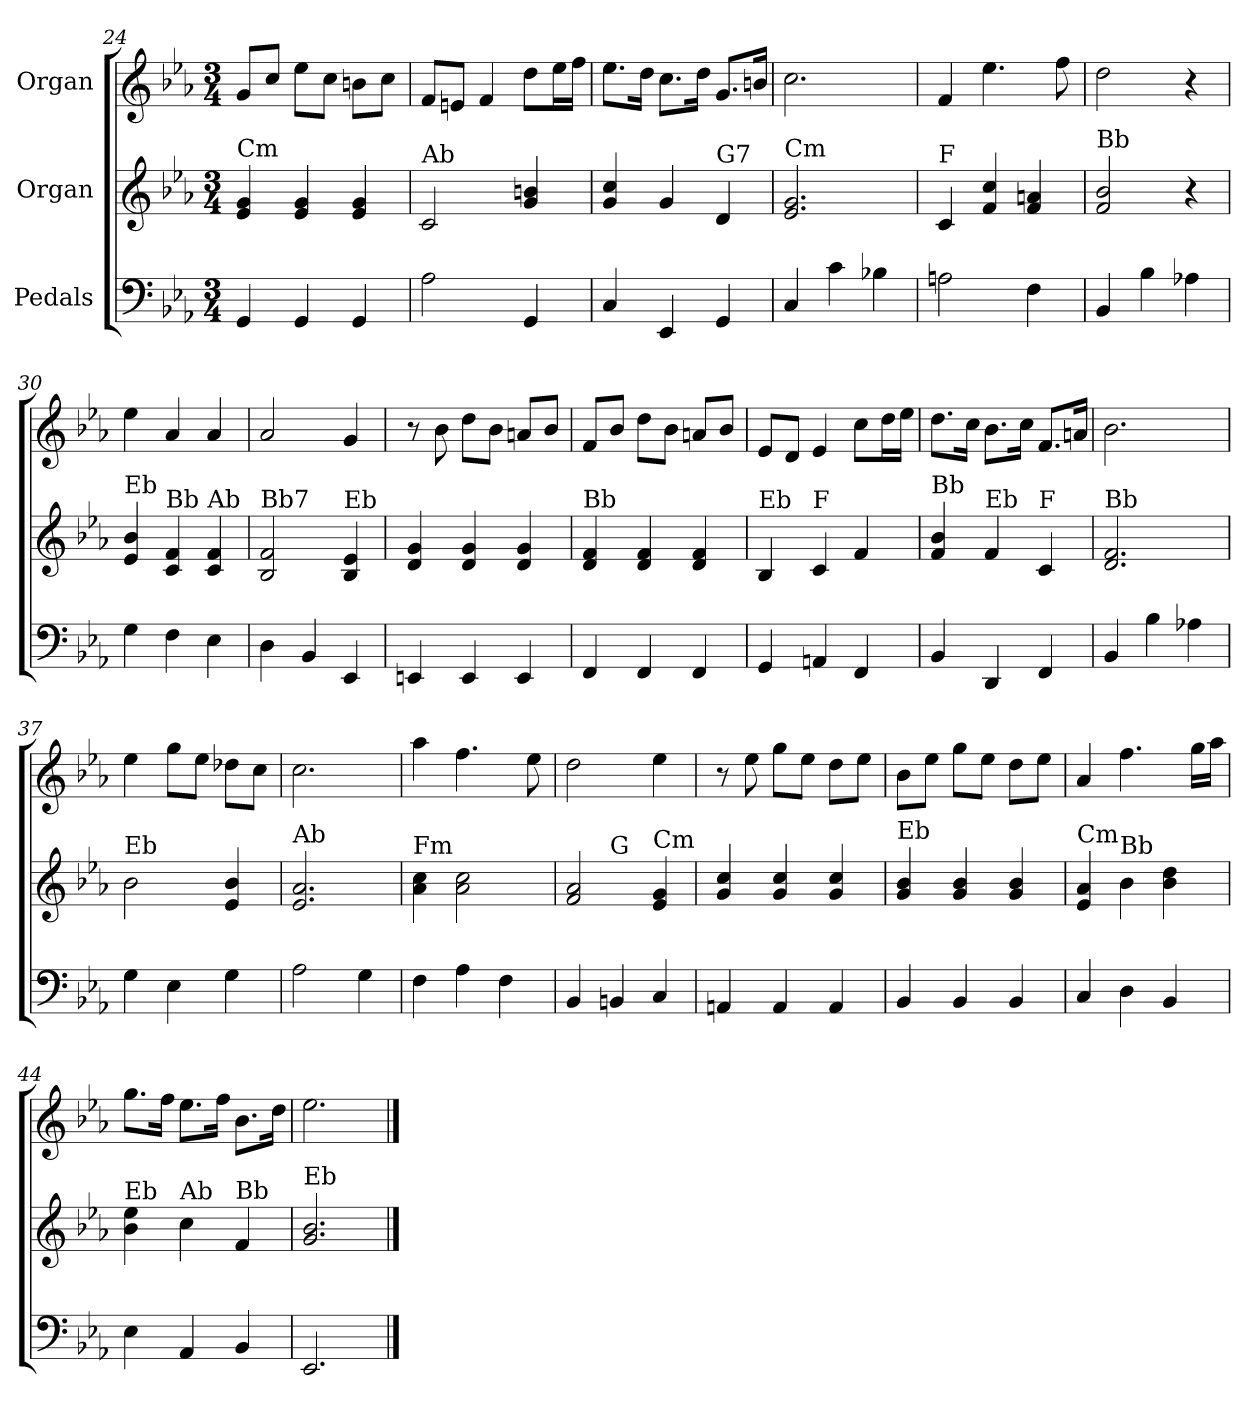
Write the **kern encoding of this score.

**kern	**kern	**kern
*part3	*part2	*part1
*staff3	*staff2	*staff1
*I"Pedals	*I"Organ	*I"Organ
!!LO:PB:g=z
*clefF4	*clefG2	*clefG2
*k[b-e-a-]	*k[b-e-a-]	*k[b-e-a-]
*M3/4	*M3/4	*M3/4
=24	=24	=24
!	!LO:TX:a:t=Cm	!
4GG/	4e-/ 4g/	8g/L
.	.	8cc/J
4GG/	4e-/ 4g/	8ee-\L
.	.	8cc\J
4GG/	4e-/ 4g/	8bn\L
.	.	8cc\J
=25	=25	=25
!	!LO:TX:a:t=Ab	!
2A-\	2c/	8f/L
.	.	8en/J
.	.	4f/
4GG/	4g/ 4bn/	8dd\L
.	.	16ee-\L
.	.	16ff\JJ
=26	=26	=26
4C/	4g/ 4cc/	8.ee-\L
.	.	16dd\Jk
4EE-/	4g/	8.cc\L
.	.	16dd\Jk
!	!LO:TX:a:t=G7	!
4GG/	4d/	8.g/L
.	.	16bn/Jk
=27	=27	=27
!	!LO:TX:a:t=Cm	!
4C/	2.e-/ 2.g/	2.cc\
4c\	.	.
4B-X\	.	.
=28	=28	=28
!	!LO:TX:a:t=F	!
2An\	4c/	4f/
.	4f/ 4cc/	4.ee-\
4F\	4f/ 4an/	.
.	.	8ff\
=29	=29	=29
!	!LO:TX:a:t=Bb	!
4BB-/	2f/ 2b-/	2dd\
4B-\	.	.
4A-X\	4r	4r
=30	=30	=30
!	!LO:TX:a:t=Eb	!
4G\	4e-/ 4b-/	4ee-\
!	!LO:TX:a:t=Bb	!
4F\	4c/ 4f/	4a-/
!	!LO:TX:a:t=Ab	!
4E-\	4c/ 4f/	4a-/
=31	=31	=31
!	!LO:TX:a:t=Bb7	!
4D\	2B-/ 2f/	2a-/
4BB-/	.	.
!	!LO:TX:a:t=Eb	!
4EE-/	4B-/ 4e-/	4g/
!!LO:LB:g=z
=32	=32	=32
4EEn/	4d/ 4g/	8r
.	.	8b-\
4EE/	4d/ 4g/	8dd\L
.	.	8b-\J
4EE/	4d/ 4g/	8an/L
.	.	8b-/J
=33	=33	=33
!	!LO:TX:a:t=Bb	!
4FF/	4d/ 4f/	8f/L
.	.	8b-/J
4FF/	4d/ 4f/	8dd\L
.	.	8b-\J
4FF/	4d/ 4f/	8an/L
.	.	8b-/J
=34	=34	=34
!	!LO:TX:a:t=Eb	!
4GG/	4B-/	8e-/L
.	.	8d/J
!	!LO:TX:a:t=F	!
4AAn/	4c/	4e-/
4FF/	4f/	8cc\L
.	.	16dd\L
.	.	16ee-\JJ
=35	=35	=35
!	!LO:TX:a:t=Bb	!
4BB-/	4f/ 4b-/	8.dd\L
.	.	16cc\Jk
!	!LO:TX:a:t=Eb	!
4DD/	4f/	8.b-\L
.	.	16cc\Jk
!	!LO:TX:a:t=F	!
4FF/	4c/	8.f/L
.	.	16an/Jk
=36	=36	=36
!	!LO:TX:a:t=Bb	!
4BB-/	2.d/ 2.f/	2.b-\
4B-\	.	.
4A-X\	.	.
=37	=37	=37
!	!LO:TX:a:t=Eb	!
4G\	2b-\	4ee-\
4E-\	.	8gg\L
.	.	8ee-\J
4G\	4e-/ 4b-/	8dd-X\L
.	.	8cc\J
=38	=38	=38
!	!LO:TX:a:t=Ab	!
2A-\	2.e-/ 2.a-/	2.cc\
4G\	.	.
=39	=39	=39
!	!LO:TX:a:t=Fm	!
4F\	4a-\ 4cc\	4aa-\
4A-\	2a-\ 2cc\	4.ff\
4F\	.	.
.	.	8ee-\
!!LO:LB:g=z
=40	=40	=40
!	!LO:TX:a:t=Bb7	!
*	*^	*
4BB-/	2f/ 2a-/	4ryy	2dd\
!	!	!LO:TX:a:t=G	!
4BBn/	.	2ryy	.
!	!LO:TX:a:t=Cm	!	!
4C/	4e-/ 4g/	.	4ee-\
=41	=41	=41	=41
!	!LO:TX:a:t=Am	!	!
*	*v	*v	*
4AAn/	4g/ 4cc/	8r
.	.	8ee-\
4AA/	4g/ 4cc/	8gg\L
.	.	8ee-\J
4AA/	4g/ 4cc/	8dd\L
.	.	8ee-\J
=42	=42	=42
!	!LO:TX:a:t=Eb	!
4BB-/	4g/ 4b-/	8b-\L
.	.	8ee-\J
4BB-/	4g/ 4b-/	8gg\L
.	.	8ee-\J
4BB-/	4g/ 4b-/	8dd\L
.	.	8ee-\J
=43	=43	=43
!	!LO:TX:a:t=Cm	!
4C/	4e-/ 4a-/	4a-/
!	!LO:TX:a:t=Bb	!
4D\	4b-\	4.ff\
4BB-/	4b-\ 4dd\	.
.	.	16gg\LL
.	.	16aa-\JJ
=44	=44	=44
!	!LO:TX:a:t=Eb	!
4E-\	4b-\ 4ee-\	8.gg\L
.	.	16ff\Jk
!	!LO:TX:a:t=Ab	!
4AA-/	4cc\	8.ee-\L
.	.	16ff\Jk
!	!LO:TX:a:t=Bb	!
4BB-/	4f/	8.b-\L
.	.	16dd\Jk
=45	=45	=45
!	!LO:TX:a:t=Eb	!
2.EE-/	2.g/ 2.b-/	2.ee-\
==	==	==
*-	*-	*-
